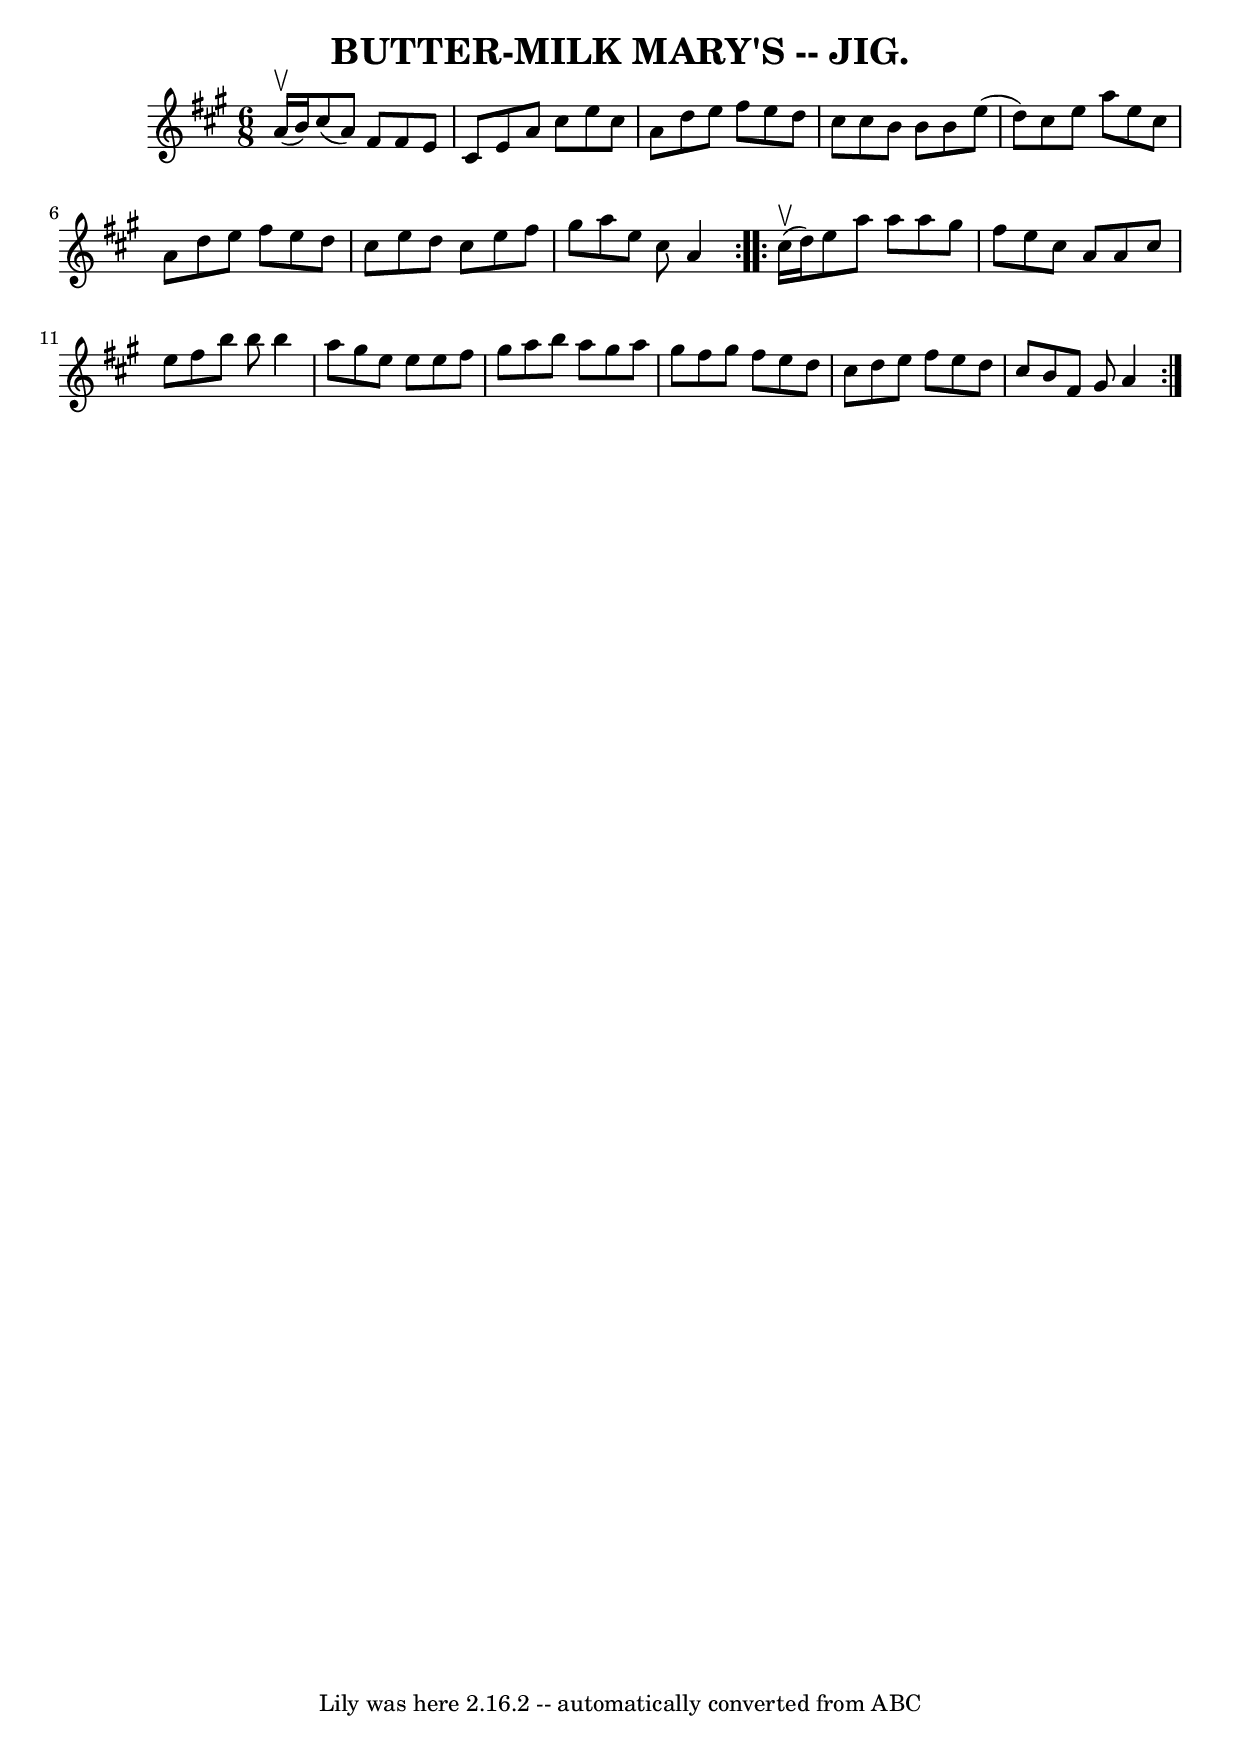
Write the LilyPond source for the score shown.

\version "2.16.2"
\include "Mammoth.ily"
\header {
  %% book = "Coles pg. 64.9"
 crossRefNumber = "29"
 footnotes = ""
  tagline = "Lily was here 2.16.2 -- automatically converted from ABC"
  title = "BUTTER-MILK MARY'S -- JIG."

}
voicedefault =  {



  \repeat volta 2 {

    \time 6/8 
    \key a \major a'16 (^\upbow b'16)  |
 cis''8 (a'8) fis'8 fis'8 e'8 cis'8  |
 e'8 a'8 cis''8 e''8 cis''8 a'8   |
 d''8 e''8 fis''8 e''8 d''8 cis''8   |
 cis''8 b'8 b'8 b'8 e''8 (d''8) |
 cis''8 e''8 a''8 e''8 cis''8 a'8   |
 d''8 e''8 fis''8 e''8 d''8 cis''8   |
 e''8 d''8 cis''8 e''8 fis''8 gis''8   |
 a''8 e''8 cis''8 a'4  
  }     
  \repeat volta 2 {
 cis''16 (^\upbow d''16)  |
 e''8 a''8 a''8 a''8 gis''8 fis''8   |
 e''8 cis''8 a'8 a'8 cis''8 e''8  |
 fis''8 b''8 b''8 b''4 a''8   |
 gis''8 e''8 e''8 e''8 fis''8 gis''8   |
 a''8 b''8 a''8 gis''8 a''8 gis''8   |
 fis''8 gis''8 fis''8 e''8 d''8 cis''8   |
 d''8 e''8 fis''8 e''8 d''8 cis''8  |
 b'8    
 fis'8 gis'8 a'4  
  }   

}

\score{
  <<

    \context Staff="default"
    {
      \voicedefault 
      
    }

  >>
  \layout {
    
  }
  \midi {
  }

}
